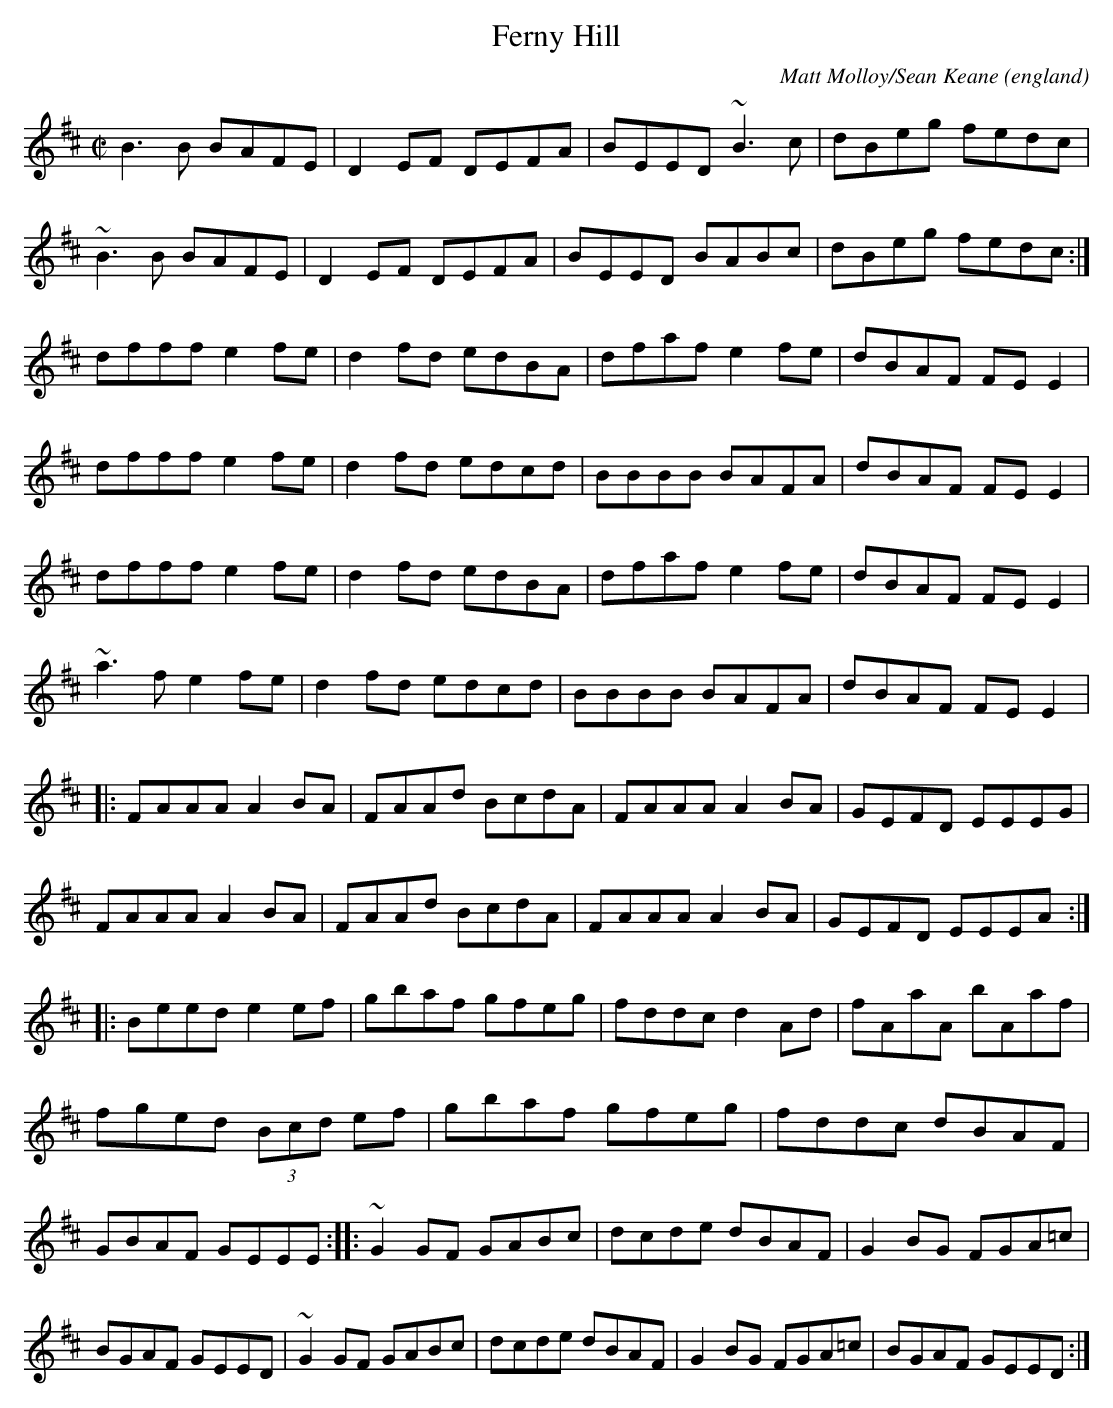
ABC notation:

X:1
T:Ferny Hill
O:england
M:C|
L:1/8
C:Matt Molloy/Sean Keane
K:EDor
B3 B BAFE|D2EF DEFA|BEED ~B3 c|dBeg fedc|~B3 B \
BAFE|D2EF DEFA|BEED BABc|dBeg fedc:|dfff e2\
fe|d2fd edBA|dfaf e2fe|dBAF FE E2|dfff e2fe|\
d2fd edcd|BBBB BAFA|dBAF FE E2|dfff e2fe|d2\
fd edBA|dfaf e2fe|dBAF FE E2|~a3 f e2fe|d2fd \
edcd|BBBB BAFA|dBAF FE E2|:FAAA A2BA|\
FAAd BcdA|FAAA A2BA|GEFD EEEG|FAAA A2BA|\
FAAd BcdA|FAAA A2BA|GEFD EEEA::Beed e2ef|\
gbaf gfeg|fddc d2Ad|fAaA bAaf|fged (3Bcd ef|\
gbaf gfeg|fddc dBAF|GBAF GEEE::~G2GF GABc|\
dcde dBAF|G2BG FGA=c|BGAF GEED|~G2GF GABc|\
dcde dBAF|G2BG FGA=c|BGAF GEED:|
